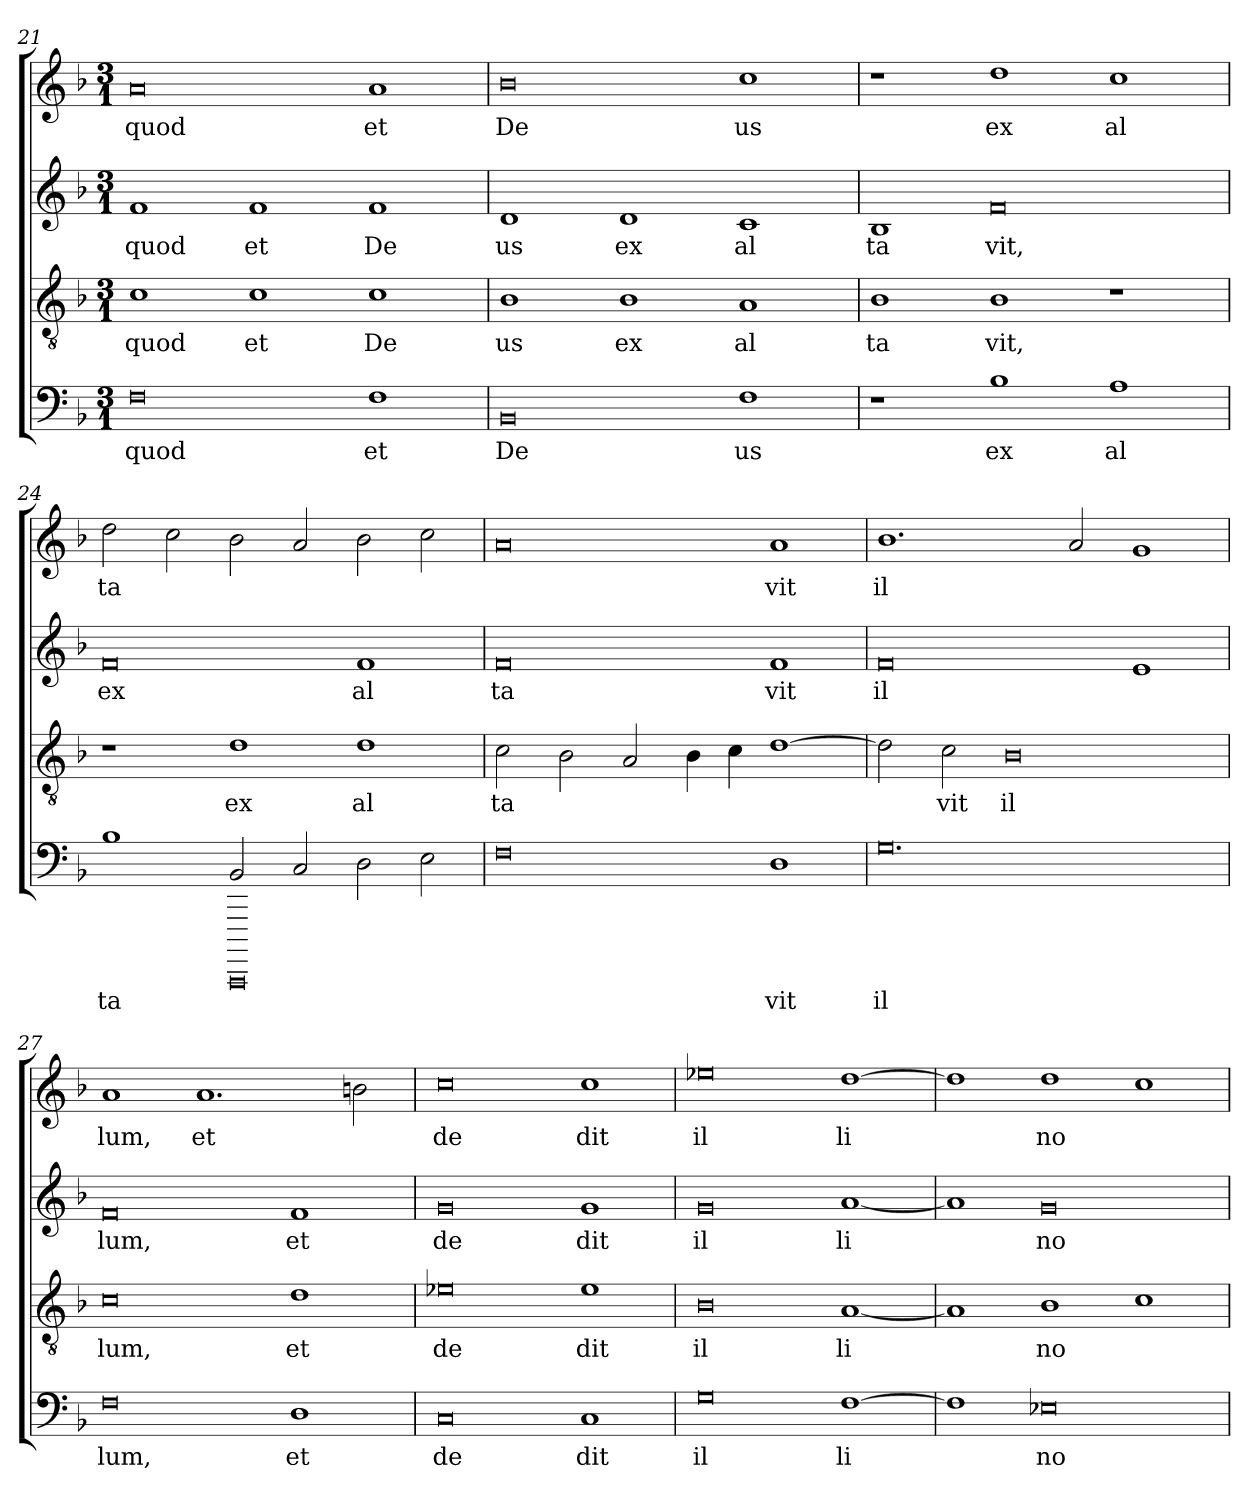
**kern	**text	**kern	**text	**kern	**text	**kern	**text
*part4	*part4	*part3	*part3	*part2	*part2	*part1	*part1
*staff4	*staff4	*staff3	*staff3	*staff2	*staff2	*staff1	*staff1
*clefF4	*	*clefGv2	*	*clefG2	*	*clefG2	*
*k[b-]	*	*k[b-]	*	*k[b-]	*	*k[b-]	*
*F:	*	*F:	*	*F:	*	*F:	*
*M3/1	*	*M3/1	*	*M3/1	*	*M3/1	*
=21	=21	=21	=21	=21	=21	=21	=21
!	!LO:LY:b	!	!LO:LY:b	!	!LO:LY:b	!	!LO:LY:b
0F	quod	1c	quod	1f	quod	0a	quod
!	!	!	!LO:LY:b	!	!LO:LY:b	!	!
.	.	1c	et	1f	et	.	.
!	!LO:LY:b	!	!LO:LY:b	!	!LO:LY:b	!	!LO:LY:b
1F	et	1c	De	1f	De	1a	et
=22	=22	=22	=22	=22	=22	=22	=22
!	!LO:LY:b	!	!LO:LY:b	!	!LO:LY:b	!	!LO:LY:b
0BB-	De	1B-	us	1d	us	0b-	De
!	!	!	!LO:LY:b	!	!LO:LY:b	!	!
.	.	1B-	ex	1d	ex	.	.
!	!LO:LY:b	!	!LO:LY:b	!	!LO:LY:b	!	!LO:LY:b
1F	us	1A	al	1c	al	1cc	us
=23	=23	=23	=23	=23	=23	=23	=23
!	!	!	!LO:LY:b	!	!LO:LY:b	!	!
1r	.	1B-	ta	1B-	ta	1r	.
!	!LO:LY:b	!	!LO:LY:b	!	!LO:LY:b	!	!LO:LY:b
1B-	ex	1B-	vit,	0f	vit,	1dd	ex
!	!LO:LY:b	!	!	!	!	!	!LO:LY:b
1A	al	1r	.	.	.	1cc	al
=24	=24	=24	=24	=24	=24	=24	=24
!	!LO:LY:b	!	!	!	!LO:LY:b	!	!LO:LY:b
*^	*	*	*	*	*	*	*
1B-	1ryy	ta	1r	.	0f	ex	2dd\	ta
.	.	.	.	.	.	.	2cc\	.
!	!	!	!	!LO:LY:b	!	!	!	!
2BB-/	0CCCC	.	1d	ex	.	.	2b-\	.
2C/	.	.	.	.	.	.	2a/	.
!	!	!	!	!LO:LY:b	!	!LO:LY:b	!	!
2D\	.	.	1d	al	1f	al	2b-\	.
2E\	.	.	.	.	.	.	2cc\	.
*v	*v	*	*	*	*	*	*	*
=25	=25	=25	=25	=25	=25	=25	=25
!	!	!	!LO:LY:b	!	!LO:LY:b	!	!
0F	.	2c\	ta	0f	ta	0a	.
.	.	2B-\	.	.	.	.	.
.	.	2A/	.	.	.	.	.
.	.	4B-\	.	.	.	.	.
.	.	4c\	.	.	.	.	.
!	!LO:LY:b	!	!	!	!LO:LY:b	!	!LO:LY:b
1D	vit	[<1d	.	1f	vit	1a	vit
!!LO:LB:g=z
=26	=26	=26	=26	=26	=26	=26	=26
!	!LO:LY:b	!	!	!	!LO:LY:b	!	!LO:LY:b
0.G	il	2d\]	.	0f	il	1.b-	il
!	!	!	!LO:LY:b	!	!	!	!
.	.	2c\	vit	.	.	.	.
!	!	!	!LO:LY:b	!	!	!	!
.	.	0B-	il	.	.	.	.
.	.	.	.	.	.	2a/	.
.	.	.	.	1e	.	1g	.
=27	=27	=27	=27	=27	=27	=27	=27
!	!LO:LY:b	!	!LO:LY:b	!	!LO:LY:b	!	!LO:LY:b
0F	lum,	0c	lum,	0f	lum,	1a	lum,
!	!	!	!	!	!	!	!LO:LY:b
.	.	.	.	.	.	1.a	et
!	!LO:LY:b	!	!LO:LY:b	!	!LO:LY:b	!	!
1D	et	1d	et	1f	et	.	.
.	.	.	.	.	.	2bn\	.
=28	=28	=28	=28	=28	=28	=28	=28
!	!LO:LY:b	!	!LO:LY:b	!	!LO:LY:b	!	!LO:LY:b
0C	de	0e-X	de	0g	de	0cc	de
!	!LO:LY:b	!	!LO:LY:b	!	!LO:LY:b	!	!LO:LY:b
1C	dit	1e-	dit	1g	dit	1cc	dit
=29	=29	=29	=29	=29	=29	=29	=29
!	!LO:LY:b	!	!LO:LY:b	!	!LO:LY:b	!	!LO:LY:b
0G	il	0B-	il	0g	il	0ee-X	il
!	!LO:LY:b	!	!LO:LY:b	!	!LO:LY:b	!	!LO:LY:b
[>1F	li	[<1A	li	[<1a	li	[>1dd	li
=30	=30	=30	=30	=30	=30	=30	=30
1F]	.	1A]	.	1a]	.	1dd]	.
!	!LO:LY:b	!	!LO:LY:b	!	!LO:LY:b	!	!LO:LY:b
0E-X	no	1B-	no	0g	no	1dd	no
.	.	1c	.	.	.	1cc	.
=	=	=	=	=	=	=	=
*-	*-	*-	*-	*-	*-	*-	*-
